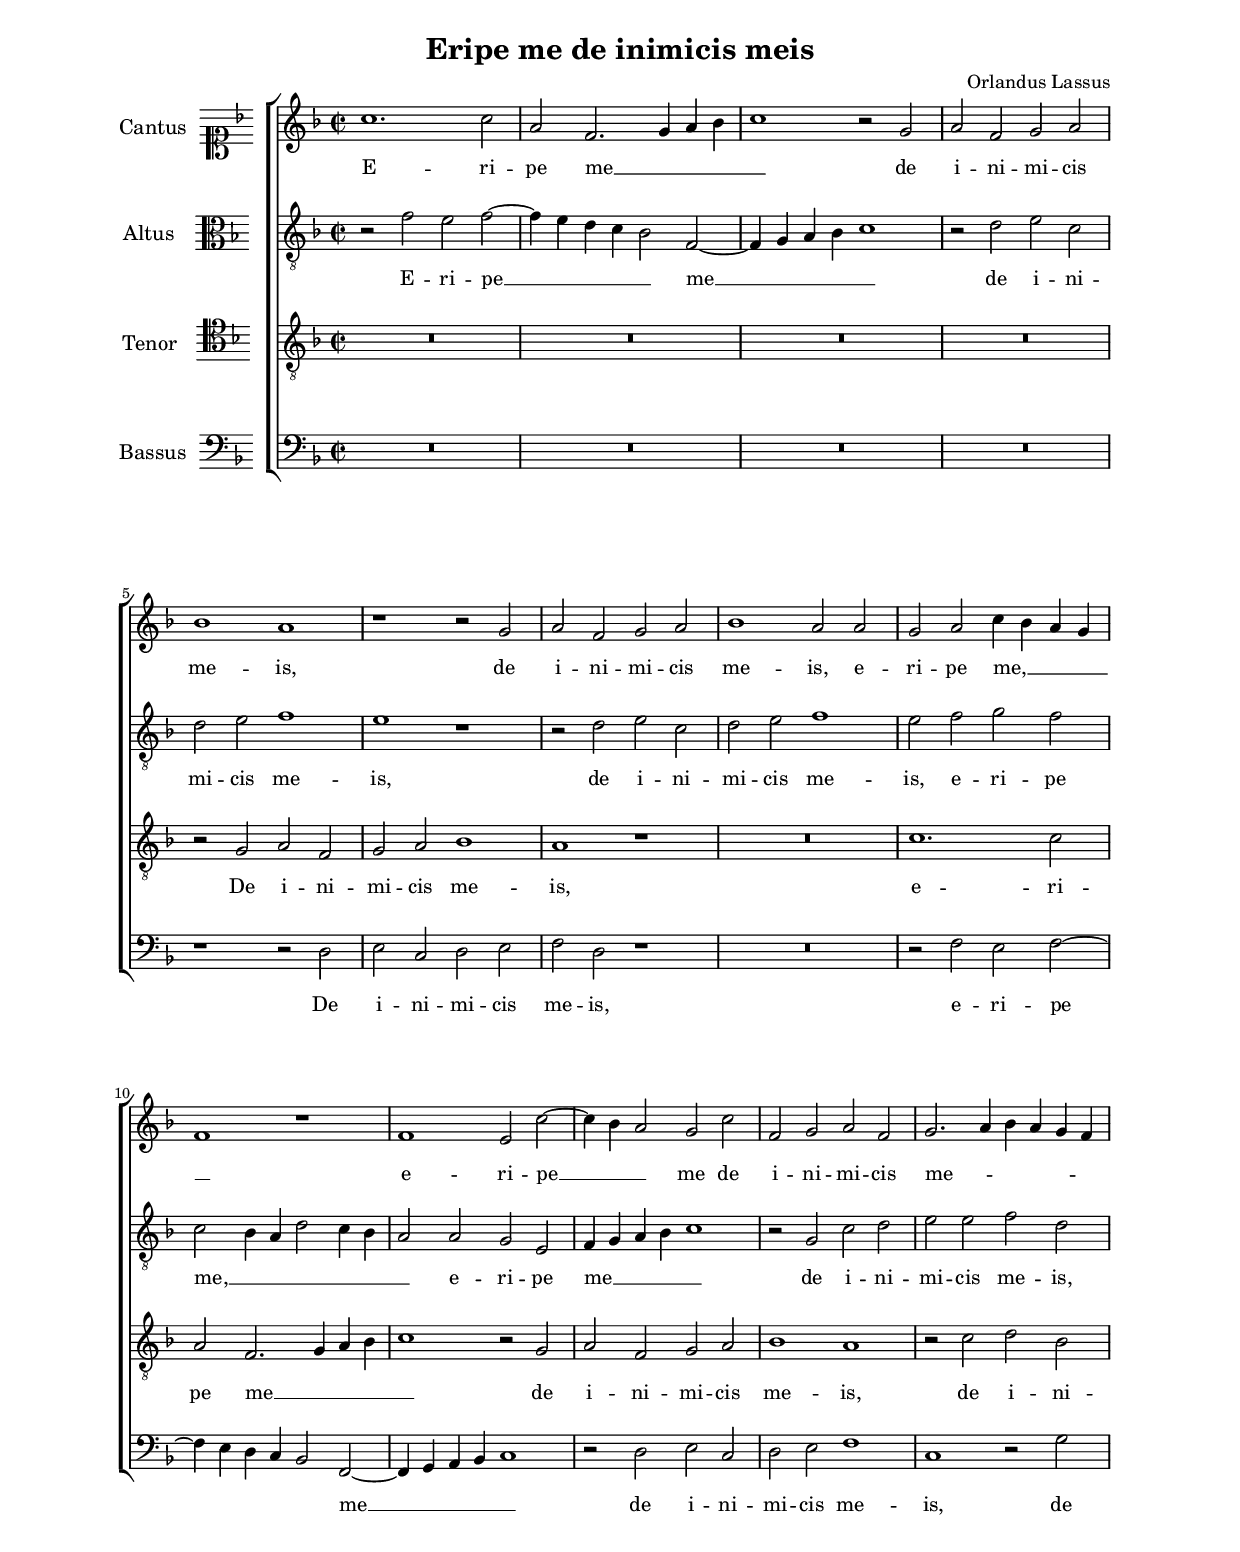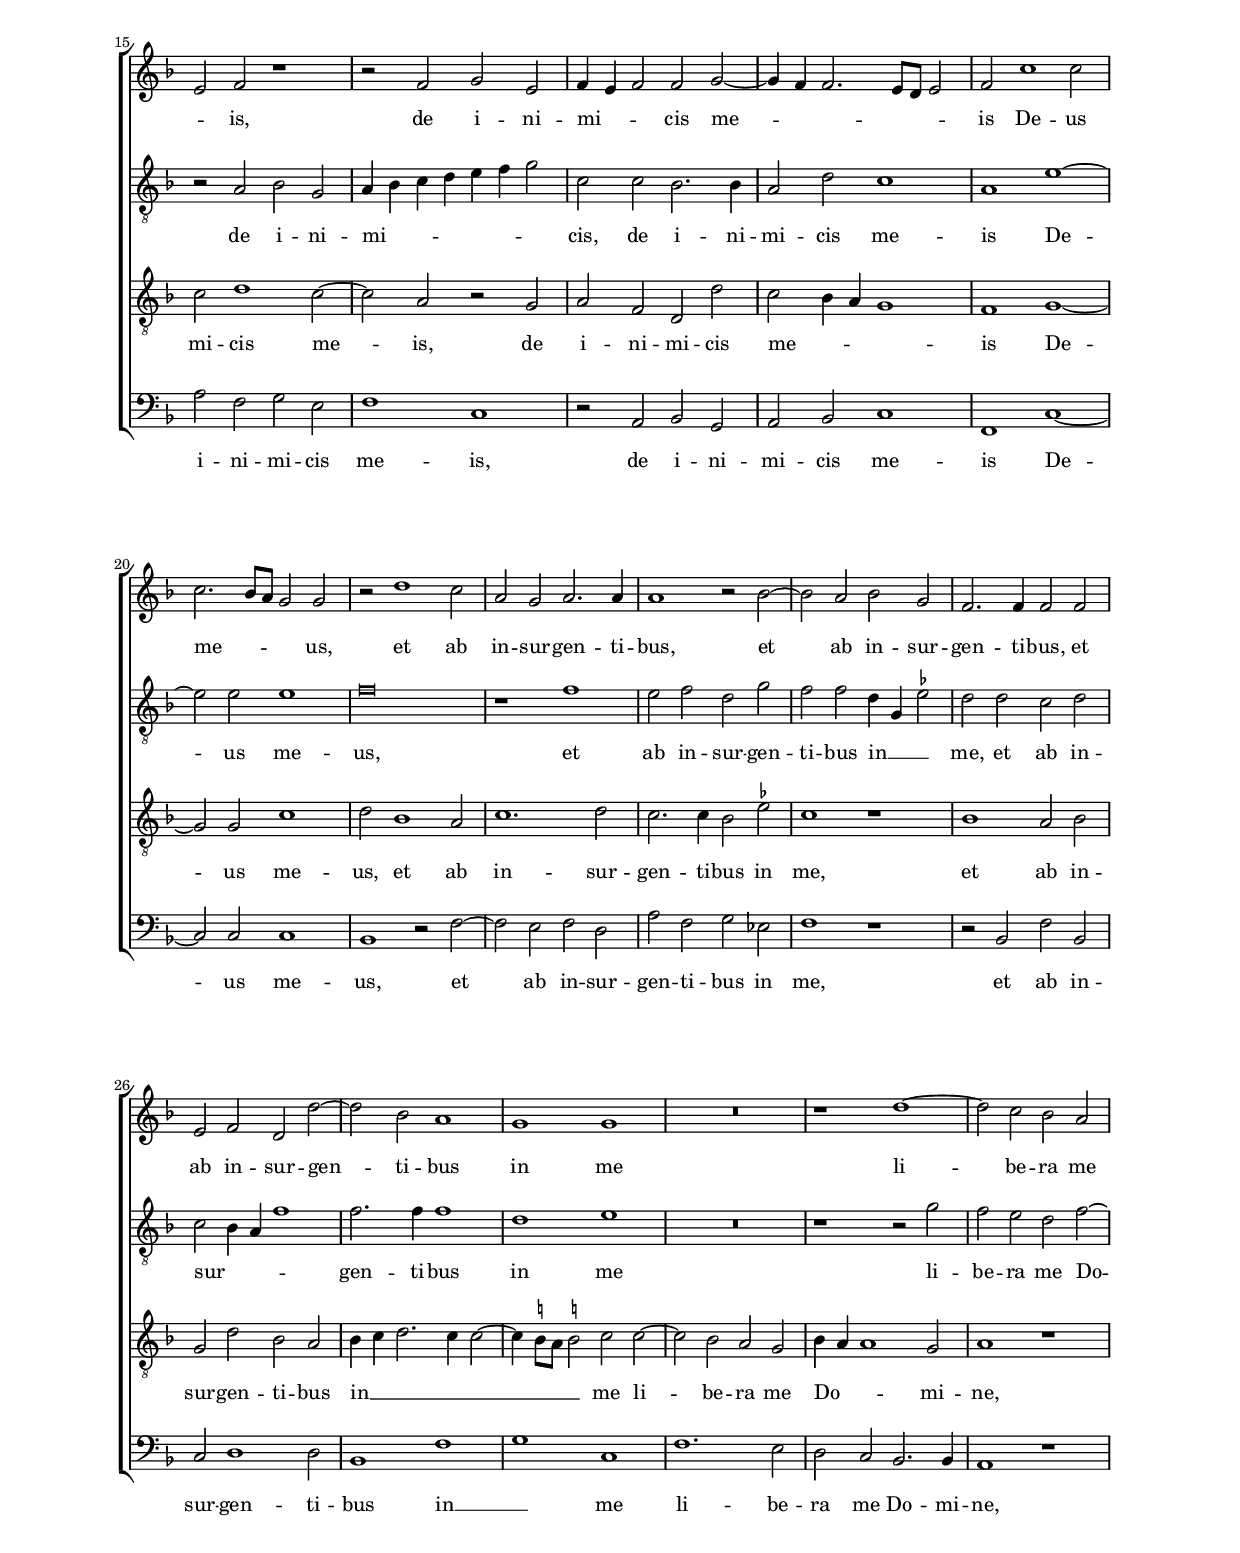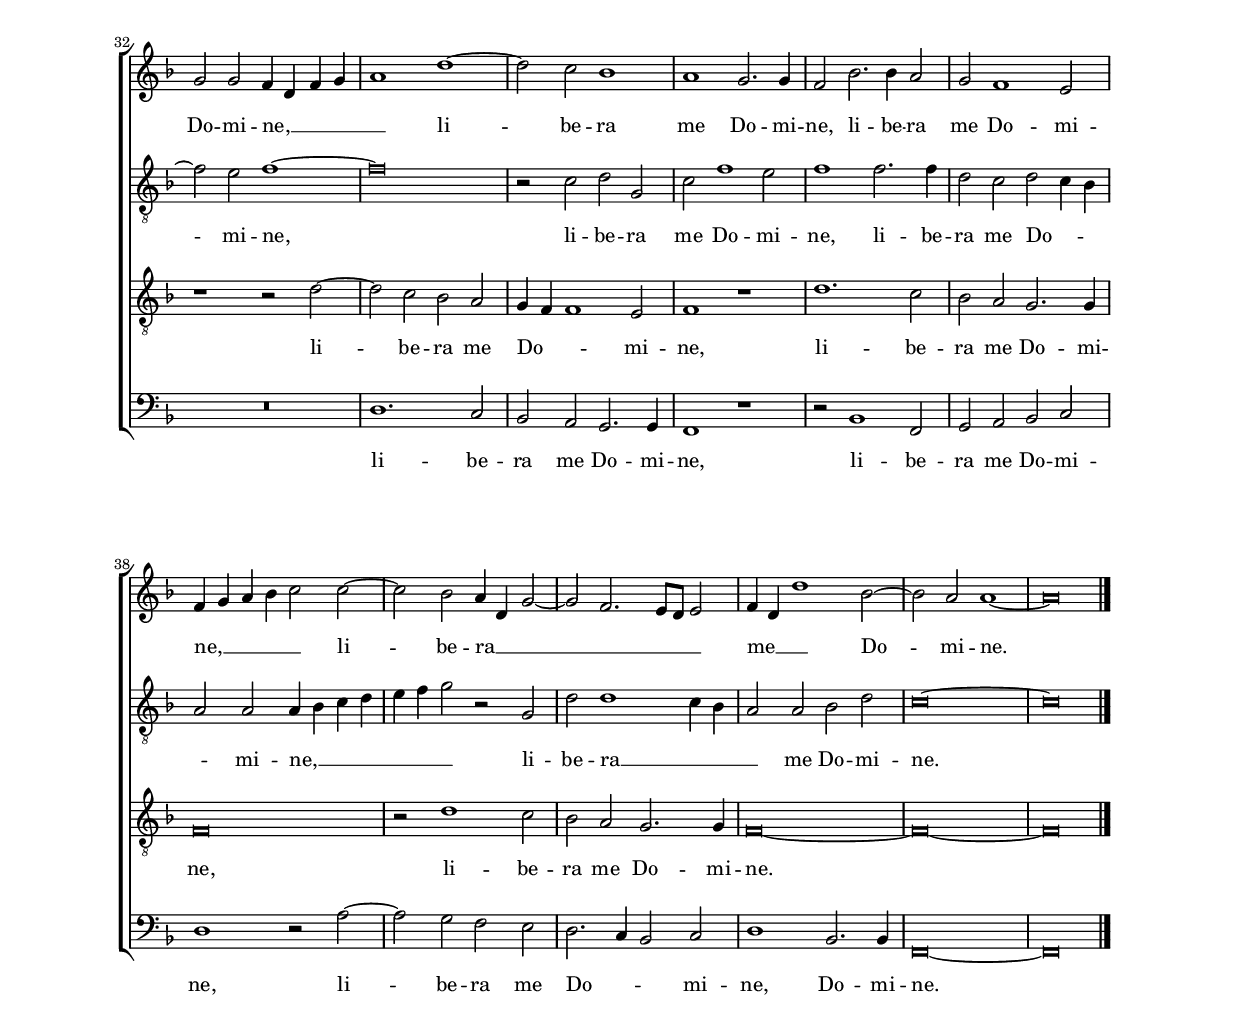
\header
{
  title="Eripe me de inimicis meis"
  composer="Orlandus Lassus"
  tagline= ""
}

\version "2.18.2"
\include "deutsch.ly"
#(set-global-staff-size 16)
% #(set-default-paper-size "letter")
#(ly:set-option 'point-and-click #f)

	
global = {
	\key f \major
	\time 2/2 \set Score.measureLength = #(ly:make-moment 2/1)
	\skip 1*86 \bar "|."
	}

	ficta = { \once \set suggestAccidentals = ##t }
	
	forget = #(define-music-function (parser location music) (ly:music?) #{
		\accidentalStyle forget
		$music
		\accidentalStyle default
		#})
	
	m = \melisma
	me = \melismaEnd


\paper
	{
	top-margin = 2.2 \cm
	bottom-margin = 2.2 \cm
	left-margin = 2.2 \cm
	right-margin = 2.2 \cm
	ragged-bottom = ##f
	ragged-last-bottom = ##t
	print-page-number = ##f
	system-system-spacing = #'((basic-distance . 20) (minimum-distance . 14) (padding . 8) (strechability . 150))
%	systems-per-page = 3
%	min-systems-per-page = 3
%	oddHeaderMarkup = \markup { \fill-line { \null \null \column \right-align { \fontsize #1 \fromproperty #'page:page-number-string \null } } }
%	evenHeaderMarkup = \markup { \column \right-align { \fontsize #1 \fromproperty #'page:page-number-string \null } }
	}


incipitcantus = \markup { \score {
	{
	\set Staff.instrumentName = \markup { \fontsize #1 "Cantus" }
	\key f \major
	\clef soprano
	s4 \bar ""
	}
	\layout  {
	raggedright = ##t
	indent = 1.5 \cm
	line-width = 2.4\cm
	\context { \Staff \remove Time_signature_engraver }
	\override Staff.Clef.Y-extent = #'(0 . 0)
	}} \hspace #1 }
	
      
incipitaltus = \markup { \score {
	{
	\set Staff.instrumentName = \markup { \fontsize #1 "Altus" }
	\key f \major
	\clef alto
	s4 \bar ""
	}
	\layout  {
	raggedright = ##t
	indent = 1.5 \cm
	line-width = 2.4\cm
	\context { \Staff \remove Time_signature_engraver }
	\override Staff.Clef.Y-extent = #'(0 . 0)
	}} \hspace #1 }


incipittenor = \markup { \score {
	{
	\set Staff.instrumentName = \markup { \fontsize #1 "Tenor" }
	\key f \major
	\clef tenor
	s4 \bar ""
	}
	\layout  {
	raggedright = ##t
	indent = 1.5 \cm
	line-width = 2.4\cm
	\context { \Staff \remove Time_signature_engraver }
	\override Staff.Clef.Y-extent = #'(0 . 0)
	}} \hspace #1 }


incipitbassus = \markup { \score {
	{
	\set Staff.instrumentName = \markup { \fontsize #1 "Bassus" }
	\key f \major
	\clef bass
	s4 \bar ""
	}
	\layout  {
	raggedright = ##t
	indent = 1.5 \cm
	line-width = 2.4\cm
	\context { \Staff \remove Time_signature_engraver }
	\override Staff.Clef.Y-extent = #'(0 . 0)
	}} \hspace #1 }


cantus =  \relative c''
	{
	c1. c2
	a2 f2. \m g4 a b
	c1 \me r2 g
	a2 f g a
%5
	b1 a |
	r1 r2 g
	a2 f g a
	b1 a2 a
	g2 a c4 \m b a g
%10
	f1 \me r |
	f1 e2 c'~
	c4 \m b a2 \me g c
	f,2 g a f
	g2. \m a4 b a g f
%15
	e2 \me f r1 |
	r2 f g e
	f4 \m e f2 \me f g~
	g4 \m f f2. e8 d e2 \me
	f2 c'1 c2
%20
	c2. \m b8 a g2 \me g |
	r2 d'1 c2
	a2 g a2. a4
	a1 r2 b~
	b2 a b g
%25
	f2. f4 f2 f |
	e2 f d d'~
	d2 b a1
	g1 g
	R\breve
%30
	r1 d'~ |
	d2 c b a
	g2 g f4 \m d f g
	a1 \me d~
	d2 c b1
%35
	a1 g2. g4 |
	f2 b2. b4 a2
	g2 f1 e2
	f4 \m g a b c2 \me c~
	c2 b a4 \m d, g2~
%40 
	g2 f2. e8 d e2 \me |
	f4 \m d d'1 \me b2~
	b2 a a1~ 
	a\breve |
	}


altus =  \relative c'
        {
	r2 f e f~
	f4 \m e d c b2 \me f~
	f4 \m g a b c1 \me
	r2 d e c
%5
	d2 e f1 |
	e1 r
	r2 d e c
	d2 e f1
	e2 f g f
%10
	c2 \m b4 a d2 c4 b |
	a2 \me a g e
	f4 \m g a b c1 \me
	r2 g c d
	e2 e f d
%15
	r2 a b g |
	a4 \m b c d e f g2 \me
	c,2 c b2. b4
	a2 d c1
	a1 e'~
%20
	e2 e e1 |
	f\breve
	r1 f
	e2 f d g
	f2 f d4 \m g, \ficta es'2 \me
%25
	d2 d c d |
	c2 \m b4 a f'1 \me
	f2. f4 f1
	d1 e
	R\breve
%30
	r1 r2 g |
	f2 e d f~
	f2 e f1~
	f\breve
	r2 c d g,
%35
	c2 f1 e2 |
	f1 f2. f4
	d2 c d2 \m c4 b
	a2 \me a a4 \m b c d
	e4 f g2 \me r g,
%40
	d'2 d1 \m c4 b |
	a2 \me a b d
	c\breve~
	c\breve |
	}


tenor =  \relative c'
	{
	R\breve
	R\breve
	R\breve
	R\breve
%5
	r2 g a f |
	g2 a b1
	a1 r
	R\breve
	c1. c2
%10
	a2 f2. \m g4 a b |
	c1 \me r2 g
	a2 f g a
	b1 a
	r2 c d b
%15
	c2 d1 c2~ |
	c2 a r g
	a2 f d d'
	c2 \m b4 a g1 \me
	f1 g~
%20
	g2 g c1 |
	d2 b1 a2
	c1. d2
	c2. c4 b2 \ficta es
	c1 r
%25
	b1 a2 b |
	g2 d' b2 a
	b4 \m c d2. c4 c2~
	c4 \stemDown \ficta h8 a \stemNeutral \ficta h!2 \me c c~
	c2 b a g
%30
	b4 \m a a1 \me g2 |
	a1 r
	r1 r2 d~
	d2 c b a
	g4 \m f f1 \me e2
%35
	f1 r |
	d'1. c2
	b2 a g2. g4
	f\breve
	r2 d'1 c2
%40
	b2 a g2. g4 |
	f\breve~
	f\breve~
	f\breve |
	}


bassus  =  \relative c
	{
	R\breve
	R\breve
	R\breve
	R\breve
%5
	r1 r2 d |
	e2 c d e
	f2 d r1
	R\breve
	r2 f e f~
%10
	f4 \m e d c b2 \me f~ |
	f4 \m g a b c1 \me
	r2 d e c
	d2 e f1
	c1 r2 g'
%15
	a2 f g e |
	f1 c
	r2 a b g
	a2 b c1
	f,1 c'~
%20
	c2 c c1 |
	b1 r2 f'~
	f2 e f d
	a'2 f g es
	f1 r
%25
	r2 b, f' b, |
	c2 d1 d2
	b1 f' \m
	g1 \me c,
	f1. e2
%30
	d2 c b2. b4 |
	a1 r
	R\breve
	d1. c2
	b2 a g2. g4
%35
	f1 r |
	r2 b1 f2
	g2 a b c
	d1 r2 a'~
	a2 g f e
%40
	d2. \m c4 b2 \me c |
	d1 b2. b4
	f\breve~
	f\breve |
	}

lyricscantus = \lyricmode {
	E -- ri -- pe me __ de i -- ni -- mi -- cis me -- is,
	de i -- ni -- mi -- cis me -- is,
	e -- ri -- pe me, __
	e -- ri -- pe __ me de i -- ni -- mi -- cis me -- is,
	de i -- ni -- mi -- cis me -- is
	De -- us me -- us,
	et ab in -- sur -- gen -- ti -- bus,
	et ab in -- sur -- gen -- ti -- bus,
	et ab in -- sur -- gen -- ti -- bus in me li -- be -- ra me Do -- mi -- ne, __
	li -- be -- ra me Do -- mi -- ne,
	li -- be -- ra me Do -- mi -- ne, __
	li -- be -- ra __ me __ Do -- mi -- ne.
	}


lyricsaltus = \lyricmode {
	E -- ri -- pe __ me __ de i -- ni -- mi -- cis me -- is,
	de i -- ni -- mi -- cis me -- is,
	e -- ri -- pe me, __
	e -- ri -- pe me __ de i -- ni -- mi -- cis me -- is,
	de i -- ni -- mi -- cis,
	de i -- ni -- mi -- cis me -- is
	De -- us me -- us,
	et ab in -- sur -- gen -- ti -- bus in __ me,
	et ab in -- sur -- gen -- ti -- bus in me li -- be -- ra me Do -- mi -- ne,
	li -- be -- ra me Do -- mi -- ne,
	li -- be -- ra me Do -- mi -- ne, __
	li -- be -- ra __ me Do -- mi -- ne.
	}


lyricstenor = \lyricmode {
	De i -- ni -- mi -- cis me -- is,
	e -- ri -- pe me __ de i -- ni -- mi -- cis me -- is,
	de i -- ni -- mi -- cis me -- is,
	de i -- ni -- mi -- cis me -- is
	De -- us me -- us,
	et ab in -- sur -- gen -- ti -- bus in me,
	et ab in -- sur -- gen -- ti -- bus in __ me li -- be -- ra me Do -- mi -- ne,
	li -- be -- ra me Do -- mi -- ne,
	li -- be -- ra me Do -- mi -- ne,
	li -- be -- ra me Do -- mi -- ne.
	}


lyricsbassus = \lyricmode {
	De i -- ni -- mi -- cis me -- is,
	e -- ri -- pe me __ de i -- ni -- mi -- cis me -- is,
	de i -- ni -- mi -- cis me -- is,
	de i -- ni -- mi -- cis me -- is
	De -- us me -- us,
	et ab in -- sur -- gen -- ti -- bus in me,
	et ab in -- sur -- gen -- ti -- bus in __ me li -- be -- ra me Do -- mi -- ne,
	li -- be -- ra me Do -- mi -- ne,
	li -- be -- ra me Do -- mi -- ne,
	li -- be -- ra me Do -- mi -- ne,
	Do -- mi -- ne.
	}


\score
{  
  % \transpose {
	\new ChoirStaff \with { \override StaffGrouper.staff-staff-spacing.basic-distance = #13 }
	<<

	\new Staff << \global
	\new Voice="v1" {
		\set Staff.instrumentName=\incipitcantus
		\set Staff.midiInstrument = "reed organ"
		\clef "treble"
		\cantus }
	\new Lyrics \lyricsto "v1" {\lyricscantus }
	>>


	\new Staff << \global
	\new Voice="v2" {
		\set Staff.instrumentName=\incipitaltus
		\set Staff.midiInstrument = "reed organ"
		\clef "G_8" 
		\altus}
	\new Lyrics \lyricsto "v2" {\lyricsaltus }
	>>


	\new Staff << \global
	\new Voice="v3" {
		\set Staff.instrumentName=\incipittenor
		\set Staff.midiInstrument = "reed organ"
		\clef "G_8"
		\tenor }
	\new Lyrics \lyricsto "v3" {\lyricstenor }
	>>


	\new Staff << \global
	\new Voice="v4" {
		\set Staff.instrumentName=\incipitbassus
		\set Staff.midiInstrument = "reed organ"
		\clef "bass" 
		\bassus }
	\new Lyrics \lyricsto "v4" {\lyricsbassus}
	>>

	>>
	% } % transpose

	\layout
	{
	indent = 2.5 \cm
	\context { \Lyrics \override VerticalAxisGroup.nonstaff-relatedstaff-spacing.padding = #2 }
	\context { \Staff \override TimeSignature.break-visibility = #end-of-line-invisible }
%	\context { \Staff \override InstrumentName.X-offset = #'-25 }
	\context { \Voice \override Slur.transparent = ##t }
%	\context { \Voice \override AccidentalSuggestion.avoid-slur = #'ignore }
%	\context { \Voice \override AccidentalSuggestion.outside-staff-priority = ##f }
%	\context { \Score \override BarNumber.padding = #2 }
	\context { \Voice \override NoteHead.style = #'baroque }
	}

\midi
	{
    	\tempo 2 = 90
	}
	
}


% EOF